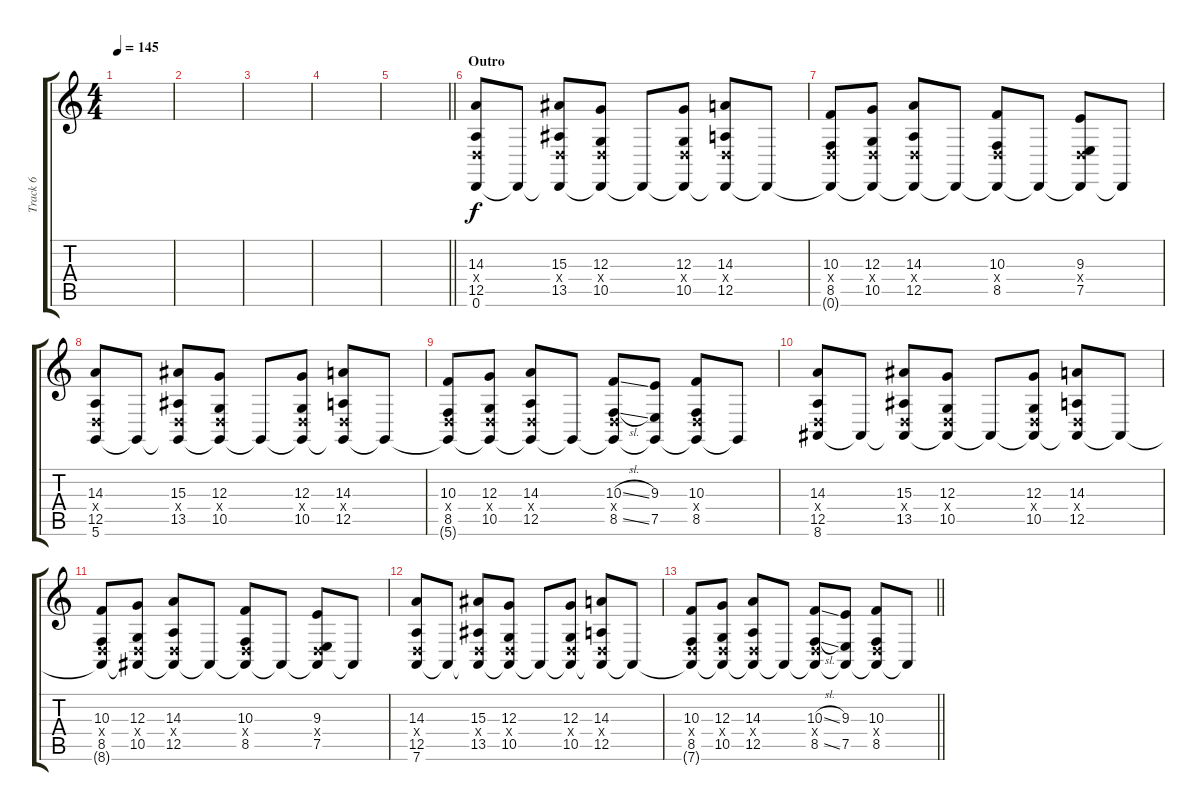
\track ("Track 6" "Track 6") {instrument stringensemble1}
\staff {score tabs}
\tuning (E4 B3 G3 D3 A2 D2) {hide}
\ts (4 4)
\tempo 145
\clef g2
\ks c
|
|
|
|
\barLineRight lightlight
|
\section ("" "Outro")
(14.3 0.4{x} 12.5 0.6).8 0.6{t}.8 (15.3 0.4{x} 13.5 0.6{t}).8 (12.3 0.4{x} 10.5 0.6{t}).8 0.6{t}.8 (12.3 0.4{x} 10.5 0.6{t}).8 (14.3 0.4{x} 12.5 0.6{t}).8 0.6{t}.8 |
(10.3 0.4{x} 8.5 0.6{t}).8 (12.3 0.4{x} 10.5 0.6{t}).8 (14.3 0.4{x} 12.5 0.6{t}).8 0.6{t}.8 (10.3 0.4{x} 8.5 0.6{t}).8 0.6{t}.8 (9.3 0.4{x} 7.5 0.6{t}).8 0.6{t}.8 |
(14.3 0.4{x} 12.5 5.6).8 5.6{t}.8 (15.3 0.4{x} 13.5 5.6{t}).8 (12.3 0.4{x} 10.5 5.6{t}).8 5.6{t}.8 (12.3 0.4{x} 10.5 5.6{t}).8 (14.3 0.4{x} 12.5 5.6{t}).8 5.6{t}.8 |
(10.3 0.4{x} 8.5 5.6{t}).8 (12.3 0.4{x} 10.5 5.6{t}).8 (14.3 0.4{x} 12.5 5.6{t}).8 5.6{t}.8 (10.3{sl} 0.4{x} 8.5{sl} 5.6{t}).8 (9.3 7.5 5.6{t}).8 (10.3 0.4{x} 8.5 5.6{t}).8 5.6{t}.8 |
(14.3 0.4{x} 12.5 8.6).8 8.6{t}.8 (15.3 0.4{x} 13.5 8.6{t}).8 (12.3 0.4{x} 10.5 8.6{t}).8 8.6{t}.8 (12.3 0.4{x} 10.5 8.6{t}).8 (14.3 0.4{x} 12.5 8.6{t}).8 8.6{t}.8 |
(10.3 0.4{x} 8.5 8.6{t}).8 (12.3 0.4{x} 10.5 8.6{t}).8 (14.3 0.4{x} 12.5 8.6{t}).8 8.6{t}.8 (10.3 0.4{x} 8.5 8.6{t}).8 8.6{t}.8 (9.3 0.4{x} 7.5 8.6{t}).8 8.6{t}.8 |
(14.3 0.4{x} 12.5 7.6).8 7.6{t}.8 (15.3 0.4{x} 13.5 7.6{t}).8 (12.3 0.4{x} 10.5 7.6{t}).8 7.6{t}.8 (12.3 0.4{x} 10.5 7.6{t}).8 (14.3 0.4{x} 12.5 7.6{t}).8 7.6{t}.8 |
\barLineRight lightlight
(10.3 0.4{x} 8.5 7.6{t}).8 (12.3 0.4{x} 10.5 7.6{t}).8 (14.3 0.4{x} 12.5 7.6{t}).8 7.6{t}.8 (10.3{sl} 0.4{x} 8.5{sl} 7.6{t}).8 (9.3 7.5 7.6{t}).8 (10.3 0.4{x} 8.5 7.6{t}).8 7.6{t}.8
